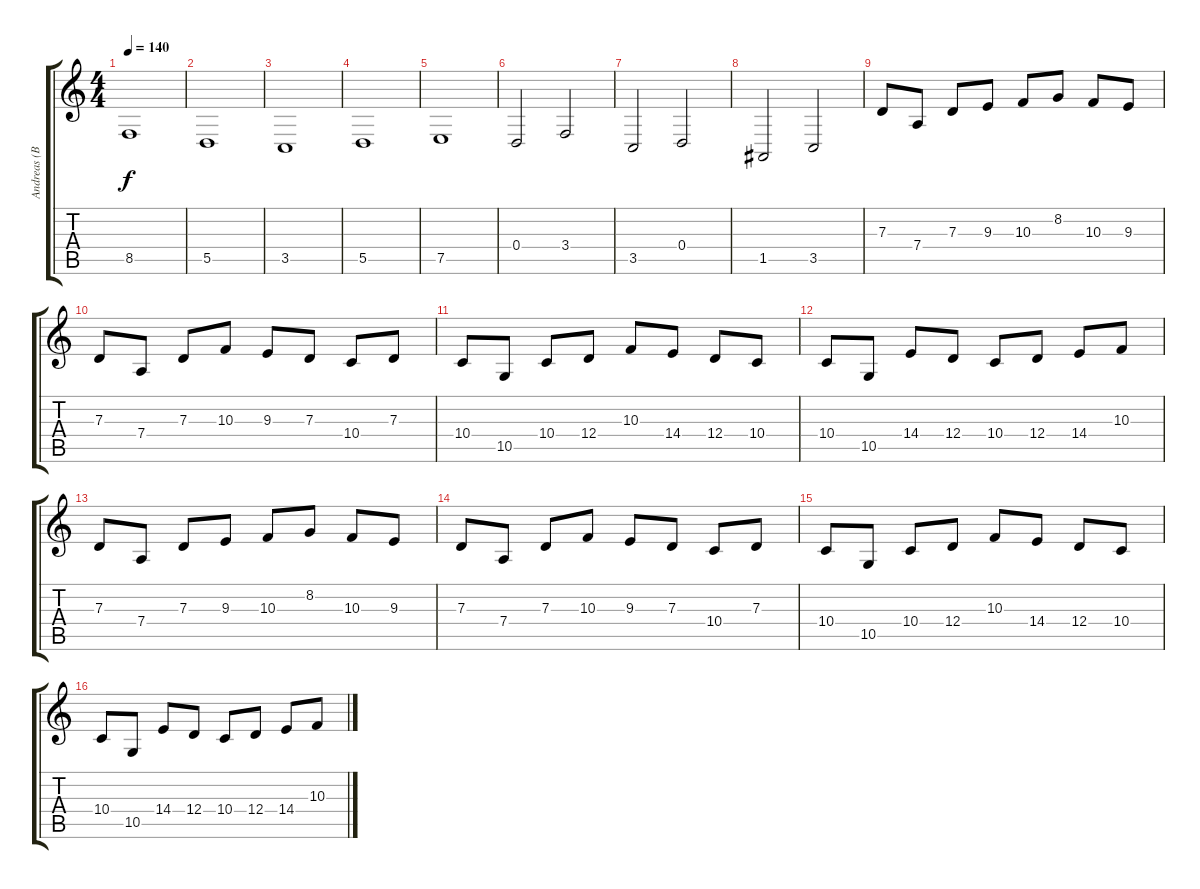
\track ("Andreas (Back Keyboard)" "Andreas (B") {instrument synthstrings2}
\staff {score tabs}
\tuning (E4 B3 G3 D3 A2 E2) {hide}
\ts (4 4)
\tempo 140
\clef g2
\ks c
8.5.1{dy f} |
5.5.1 |
3.5.1 |
5.5.1 |
7.5.1 |
0.4.2 3.4.2 |
3.5.2 0.4.2 |
1.5.2 3.5.2 |
7.3.8 7.4.8 7.3.8 9.3.8 10.3.8 8.2.8 10.3.8 9.3.8 |
7.3.8 7.4.8 7.3.8 10.3.8 9.3.8 7.3.8 10.4.8 7.3.8 |
10.4.8 10.5.8 10.4.8 12.4.8 10.3.8 14.4.8 12.4.8 10.4.8 |
10.4.8 10.5.8 14.4.8 12.4.8 10.4.8 12.4.8 14.4.8 10.3.8 |
7.3.8 7.4.8 7.3.8 9.3.8 10.3.8 8.2.8 10.3.8 9.3.8 |
7.3.8 7.4.8 7.3.8 10.3.8 9.3.8 7.3.8 10.4.8 7.3.8 |
10.4.8 10.5.8 10.4.8 12.4.8 10.3.8 14.4.8 12.4.8 10.4.8 |
10.4.8 10.5.8 14.4.8 12.4.8 10.4.8 12.4.8 14.4.8 10.3.8
